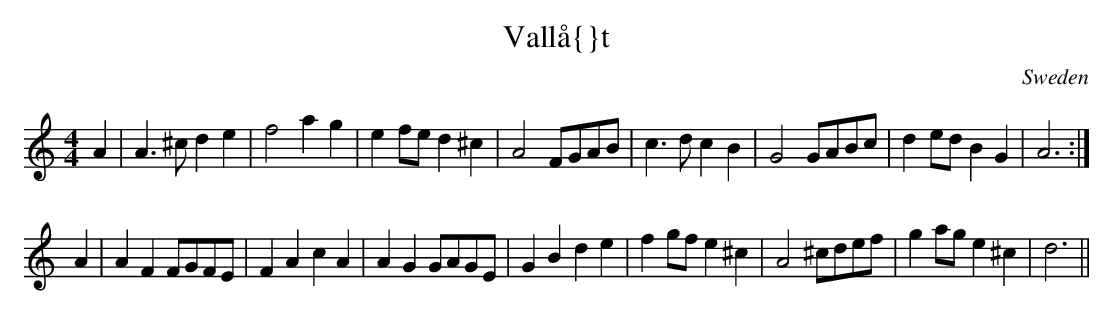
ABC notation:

X:1
T:Vall\aa{}t
O:Sweden
M:4/4
K:Am
A2 | A3^c d2e2 | f4 a2g2 | e2fe d2^c2 | A4 \
FGAB | c3d c2B2 | G4 GABc | d2ed B2G2 | A6 :|*
A2 | \
A2F2 FGFE | F2A2 c2A2 | A2G2 GAGE | G2B2 d2e2 |\
f2gf e2^c2 | A4 ^cdef | g2ag e2^c2 | d6 ||**
